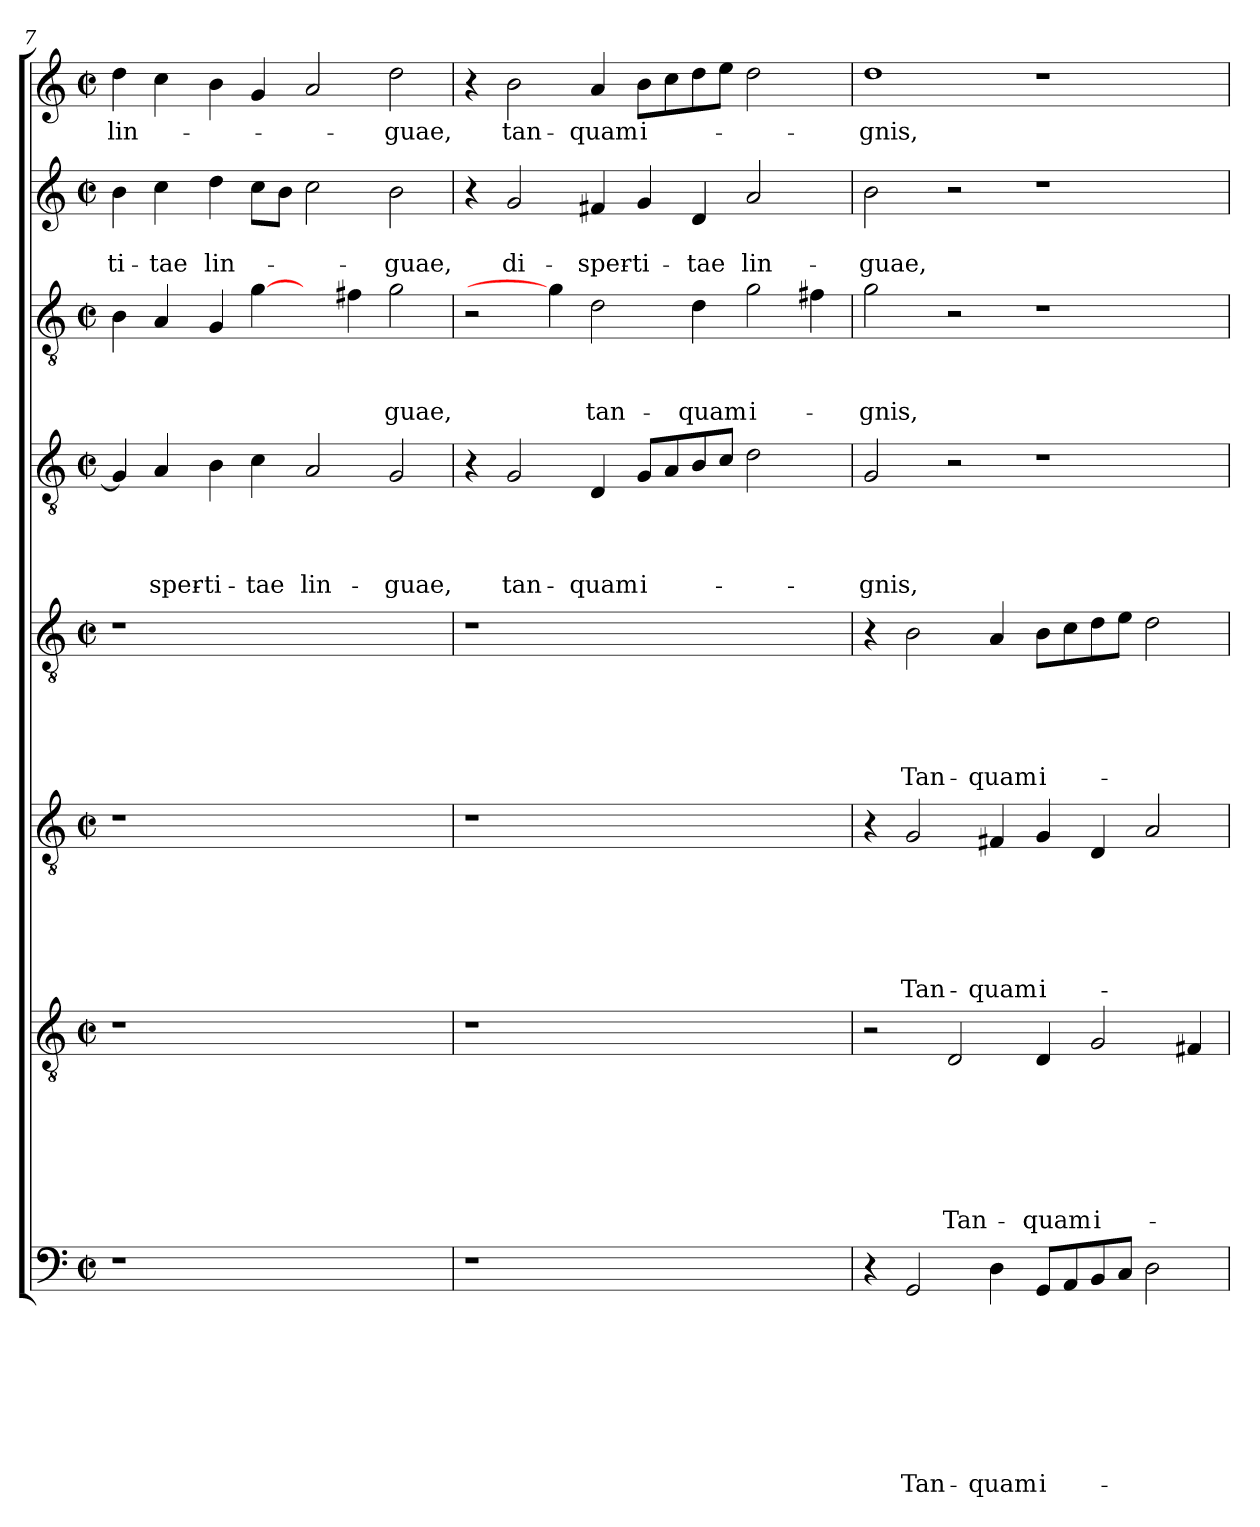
**kern	**text	**text	**text	**text	**text	**text	**text	**text	**kern	**text	**text	**text	**text	**text	**text	**text	**kern	**text	**text	**text	**text	**text	**text	**kern	**text	**text	**text	**text	**text	**kern	**text	**text	**text	**text	**kern	**text	**text	**text	**kern	**text	**text	**kern	**text
*part8	*part8	*part8	*part8	*part8	*part8	*part8	*part8	*part8	*part7	*part7	*part7	*part7	*part7	*part7	*part7	*part7	*part6	*part6	*part6	*part6	*part6	*part6	*part6	*part5	*part5	*part5	*part5	*part5	*part5	*part4	*part4	*part4	*part4	*part4	*part3	*part3	*part3	*part3	*part2	*part2	*part2	*part1	*part1
*staff8	*staff8	*staff8	*staff8	*staff8	*staff8	*staff8	*staff8	*staff8	*staff7	*staff7	*staff7	*staff7	*staff7	*staff7	*staff7	*staff7	*staff6	*staff6	*staff6	*staff6	*staff6	*staff6	*staff6	*staff5	*staff5	*staff5	*staff5	*staff5	*staff5	*staff4	*staff4	*staff4	*staff4	*staff4	*staff3	*staff3	*staff3	*staff3	*staff2	*staff2	*staff2	*staff1	*staff1
*clefF4	*	*	*	*	*	*	*	*	*clefGv2	*	*	*	*	*	*	*	*clefGv2	*	*	*	*	*	*	*clefGv2	*	*	*	*	*	*clefGv2	*	*	*	*	*clefGv2	*	*	*	*clefG2	*	*	*clefG2	*
*k[]	*	*	*	*	*	*	*	*	*k[]	*	*	*	*	*	*	*	*k[]	*	*	*	*	*	*	*k[]	*	*	*	*	*	*k[]	*	*	*	*	*k[]	*	*	*	*k[]	*	*	*k[]	*
*C:	*	*	*	*	*	*	*	*	*C:	*	*	*	*	*	*	*	*C:	*	*	*	*	*	*	*C:	*	*	*	*	*	*C:	*	*	*	*	*C:	*	*	*	*C:	*	*	*C:	*
*M2/2	*	*	*	*	*	*	*	*	*M2/2	*	*	*	*	*	*	*	*M2/2	*	*	*	*	*	*	*M2/2	*	*	*	*	*	*M2/2	*	*	*	*	*M2/2	*	*	*	*M2/2	*	*	*M2/2	*
*met(c|)	*	*	*	*	*	*	*	*	*met(c|)	*	*	*	*	*	*	*	*met(c|)	*	*	*	*	*	*	*met(c|)	*	*	*	*	*	*met(c|)	*	*	*	*	*met(c|)	*	*	*	*met(c|)	*	*	*met(c|)	*
=7	=7	=7	=7	=7	=7	=7	=7	=7	=7	=7	=7	=7	=7	=7	=7	=7	=7	=7	=7	=7	=7	=7	=7	=7	=7	=7	=7	=7	=7	=7	=7	=7	=7	=7	=7	=7	=7	=7	=7	=7	=7	=7	=7
!	!	!	!	!	!	!	!	!	!	!	!	!	!	!	!	!	!	!	!	!	!	!	!	!	!	!	!	!	!	!	!	!	!	!	!	!	!	!	!	!	!LO:LY:b	!	!LO:LY:b
1r	.	.	.	.	.	.	.	.	1r	.	.	.	.	.	.	.	1r	.	.	.	.	.	.	1r	.	.	.	.	.	4G/]	.	.	.	.	4B\	.	.	.	4b\	.	-ti-	4dd\	lin-
!	!	!	!	!	!	!	!	!	!	!	!	!	!	!	!	!	!	!	!	!	!	!	!	!	!	!	!	!	!	!	!	!	!	!LO:LY:b	!	!	!	!	!	!	!LO:LY:b	!	!
.	.	.	.	.	.	.	.	.	.	.	.	.	.	.	.	.	.	.	.	.	.	.	.	.	.	.	.	.	.	4A/	.	.	.	-sper-	4A/	.	.	.	4cc\	.	-tae	4cc\	.
!	!	!	!	!	!	!	!	!	!	!	!	!	!	!	!	!	!	!	!	!	!	!	!	!	!	!	!	!	!	!	!	!	!	!LO:LY:b	!	!	!	!	!	!	!LO:LY:b	!	!
.	.	.	.	.	.	.	.	.	.	.	.	.	.	.	.	.	.	.	.	.	.	.	.	.	.	.	.	.	.	4B\	.	.	.	-ti-	4G/	.	.	.	4dd\	.	lin-	4b\	.
!	!	!	!	!	!	!	!	!	!	!	!	!	!	!	!	!	!	!	!	!	!	!	!	!	!	!	!	!	!	!	!	!	!	!LO:LY:b	!	!	!	!	!	!	!	!	!
.	.	.	.	.	.	.	.	.	.	.	.	.	.	.	.	.	.	.	.	.	.	.	.	.	.	.	.	.	.	4c\	.	.	.	-tae	[4g\	.	.	.	8cc\L	.	.	4g/	.
.	.	.	.	.	.	.	.	.	.	.	.	.	.	.	.	.	.	.	.	.	.	.	.	.	.	.	.	.	.	.	.	.	.	.	.	.	.	.	8b\J	.	.	.	.
!	!	!	!	!	!	!	!	!	!	!	!	!	!	!	!	!	!	!	!	!	!	!	!	!	!	!	!	!	!	!	!	!	!	!LO:LY:b	!	!	!	!	!	!	!	!	!
1ryy	.	.	.	.	.	.	.	.	1ryy	.	.	.	.	.	.	.	1ryy	.	.	.	.	.	.	1ryy	.	.	.	.	.	2A/	.	.	.	lin-	4ryy	.	.	.	2cc\	.	.	2a/	.
.	.	.	.	.	.	.	.	.	.	.	.	.	.	.	.	.	.	.	.	.	.	.	.	.	.	.	.	.	.	.	.	.	.	.	4f#X\	.	.	.	.	.	.	.	.
!	!	!	!	!	!	!	!	!	!	!	!	!	!	!	!	!	!	!	!	!	!	!	!	!	!	!	!	!	!	!	!	!	!	!LO:LY:b	!	!	!	!LO:LY:b	!	!	!LO:LY:b	!	!LO:LY:b
.	.	.	.	.	.	.	.	.	.	.	.	.	.	.	.	.	.	.	.	.	.	.	.	.	.	.	.	.	.	2G/	.	.	.	-guae,	2g\	.	.	-guae,	2b\	.	-guae,	2dd\	-guae,
=8	=8	=8	=8	=8	=8	=8	=8	=8	=8	=8	=8	=8	=8	=8	=8	=8	=8	=8	=8	=8	=8	=8	=8	=8	=8	=8	=8	=8	=8	=8	=8	=8	=8	=8	=8	=8	=8	=8	=8	=8	=8	=8	=8
1r	.	.	.	.	.	.	.	.	1r	.	.	.	.	.	.	.	1r	.	.	.	.	.	.	1r	.	.	.	.	.	4r	.	.	.	.	2r	.	.	.	4r	.	.	4r	.
!	!	!	!	!	!	!	!	!	!	!	!	!	!	!	!	!	!	!	!	!	!	!	!	!	!	!	!	!	!	!	!	!	!	!LO:LY:b	!	!	!	!	!	!	!LO:LY:b	!	!LO:LY:b
.	.	.	.	.	.	.	.	.	.	.	.	.	.	.	.	.	.	.	.	.	.	.	.	.	.	.	.	.	.	2G/	.	.	.	tan-	.	.	.	.	2g/	.	di-	2b\	tan-
.	.	.	.	.	.	.	.	.	.	.	.	.	.	.	.	.	.	.	.	.	.	.	.	.	.	.	.	.	.	.	.	.	.	.	4g\]	.	.	.	.	.	.	.	.
!	!	!	!	!	!	!	!	!	!	!	!	!	!	!	!	!	!	!	!	!	!	!	!	!	!	!	!	!	!	!	!	!	!	!LO:LY:b	!	!	!	!LO:LY:b	!	!	!LO:LY:b	!	!LO:LY:b
.	.	.	.	.	.	.	.	.	.	.	.	.	.	.	.	.	.	.	.	.	.	.	.	.	.	.	.	.	.	4D/	.	.	.	-quam	2d\	.	.	tan-	4f#X/	.	-sper-	4a/	-quam
!	!	!	!	!	!	!	!	!	!	!	!	!	!	!	!	!	!	!	!	!	!	!	!	!	!	!	!	!	!	!	!	!	!	!LO:LY:b	!	!	!	!	!	!	!LO:LY:b	!	!LO:LY:b
1ryy	.	.	.	.	.	.	.	.	1ryy	.	.	.	.	.	.	.	1ryy	.	.	.	.	.	.	1ryy	.	.	.	.	.	8G/L	.	.	.	i-	.	.	.	.	4g/	.	-ti-	8b\L	i-
.	.	.	.	.	.	.	.	.	.	.	.	.	.	.	.	.	.	.	.	.	.	.	.	.	.	.	.	.	.	8A/	.	.	.	.	.	.	.	.	.	.	.	8cc\	.
!	!	!	!	!	!	!	!	!	!	!	!	!	!	!	!	!	!	!	!	!	!	!	!	!	!	!	!	!	!	!	!	!	!	!	!	!	!	!LO:LY:b	!	!	!LO:LY:b	!	!
.	.	.	.	.	.	.	.	.	.	.	.	.	.	.	.	.	.	.	.	.	.	.	.	.	.	.	.	.	.	8B/	.	.	.	.	4d\	.	.	-quam	4d/	.	-tae	8dd\	.
.	.	.	.	.	.	.	.	.	.	.	.	.	.	.	.	.	.	.	.	.	.	.	.	.	.	.	.	.	.	8c/J	.	.	.	.	.	.	.	.	.	.	.	8ee\J	.
!	!	!	!	!	!	!	!	!	!	!	!	!	!	!	!	!	!	!	!	!	!	!	!	!	!	!	!	!	!	!	!	!	!	!	!	!	!	!LO:LY:b	!	!	!LO:LY:b	!	!
.	.	.	.	.	.	.	.	.	.	.	.	.	.	.	.	.	.	.	.	.	.	.	.	.	.	.	.	.	.	2d\	.	.	.	.	2g\	.	.	i-	2a/	.	lin-	2dd\	.
4ryy	.	.	.	.	.	.	.	.	4ryy	.	.	.	.	.	.	.	4ryy	.	.	.	.	.	.	4ryy	.	.	.	.	.	4ryy	.	.	.	.	4f#X\	.	.	.	4ryy	.	.	4ryy	.
=9	=9	=9	=9	=9	=9	=9	=9	=9	=9	=9	=9	=9	=9	=9	=9	=9	=9	=9	=9	=9	=9	=9	=9	=9	=9	=9	=9	=9	=9	=9	=9	=9	=9	=9	=9	=9	=9	=9	=9	=9	=9	=9	=9
!	!	!	!	!	!	!	!	!	!	!	!	!	!	!	!	!	!	!	!	!	!	!	!	!	!	!	!	!	!	!	!	!	!	!LO:LY:b	!	!	!	!LO:LY:b	!	!	!LO:LY:b	!	!LO:LY:b
4r	.	.	.	.	.	.	.	.	2r	.	.	.	.	.	.	.	4r	.	.	.	.	.	.	4r	.	.	.	.	.	2G/	.	.	.	-gnis,	2g\	.	.	-gnis,	2b\	.	-guae,	1dd	-gnis,
!	!	!	!	!	!	!	!	!LO:LY:b	!	!	!	!	!	!	!	!	!	!	!	!	!	!	!LO:LY:b	!	!	!	!	!	!LO:LY:b	!	!	!	!	!	!	!	!	!	!	!	!	!	!
2GG/	.	.	.	.	.	.	.	Tan-	.	.	.	.	.	.	.	.	2G/	.	.	.	.	.	Tan-	2B\	.	.	.	.	Tan-	.	.	.	.	.	.	.	.	.	.	.	.	.	.
!	!	!	!	!	!	!	!	!	!	!	!	!	!	!	!	!LO:LY:b	!	!	!	!	!	!	!	!	!	!	!	!	!	!	!	!	!	!	!	!	!	!	!	!	!	!	!
.	.	.	.	.	.	.	.	.	2D/	.	.	.	.	.	.	Tan-	.	.	.	.	.	.	.	.	.	.	.	.	.	2r	.	.	.	.	2rc	.	.	.	2r	.	.	.	.
!	!	!	!	!	!	!	!	!LO:LY:b	!	!	!	!	!	!	!	!	!	!	!	!	!	!	!LO:LY:b	!	!	!	!	!	!LO:LY:b	!	!	!	!	!	!	!	!	!	!	!	!	!	!
4D\	.	.	.	.	.	.	.	-quam	.	.	.	.	.	.	.	.	4F#X/	.	.	.	.	.	-quam	4A/	.	.	.	.	-quam	.	.	.	.	.	.	.	.	.	.	.	.	.	.
!	!	!	!	!	!	!	!	!LO:LY:b	!	!	!	!	!	!	!	!LO:LY:b	!	!	!	!	!	!	!LO:LY:b	!	!	!	!	!	!LO:LY:b	!	!	!	!	!	!	!	!	!	!	!	!	!	!
8GG/L	.	.	.	.	.	.	.	i-	4D/	.	.	.	.	.	.	-quam	4G/	.	.	.	.	.	i-	8B\L	.	.	.	.	i-	1r	.	.	.	.	1r	.	.	.	1r	.	.	1r	.
8AA/	.	.	.	.	.	.	.	.	.	.	.	.	.	.	.	.	.	.	.	.	.	.	.	8c\	.	.	.	.	.	.	.	.	.	.	.	.	.	.	.	.	.	.	.
!	!	!	!	!	!	!	!	!	!	!	!	!	!	!	!	!LO:LY:b	!	!	!	!	!	!	!	!	!	!	!	!	!	!	!	!	!	!	!	!	!	!	!	!	!	!	!
8BB/	.	.	.	.	.	.	.	.	2G/	.	.	.	.	.	.	i-	4D/	.	.	.	.	.	.	8d\	.	.	.	.	.	.	.	.	.	.	.	.	.	.	.	.	.	.	.
8C/J	.	.	.	.	.	.	.	.	.	.	.	.	.	.	.	.	.	.	.	.	.	.	.	8e\J	.	.	.	.	.	.	.	.	.	.	.	.	.	.	.	.	.	.	.
2D\	.	.	.	.	.	.	.	.	.	.	.	.	.	.	.	.	2A/	.	.	.	.	.	.	2d\	.	.	.	.	.	.	.	.	.	.	.	.	.	.	.	.	.	.	.
.	.	.	.	.	.	.	.	.	4F#X/	.	.	.	.	.	.	.	.	.	.	.	.	.	.	.	.	.	.	.	.	.	.	.	.	.	.	.	.	.	.	.	.	.	.
=	=	=	=	=	=	=	=	=	=	=	=	=	=	=	=	=	=	=	=	=	=	=	=	=	=	=	=	=	=	=	=	=	=	=	=	=	=	=	=	=	=	=	=
*-	*-	*-	*-	*-	*-	*-	*-	*-	*-	*-	*-	*-	*-	*-	*-	*-	*-	*-	*-	*-	*-	*-	*-	*-	*-	*-	*-	*-	*-	*-	*-	*-	*-	*-	*-	*-	*-	*-	*-	*-	*-	*-	*-
